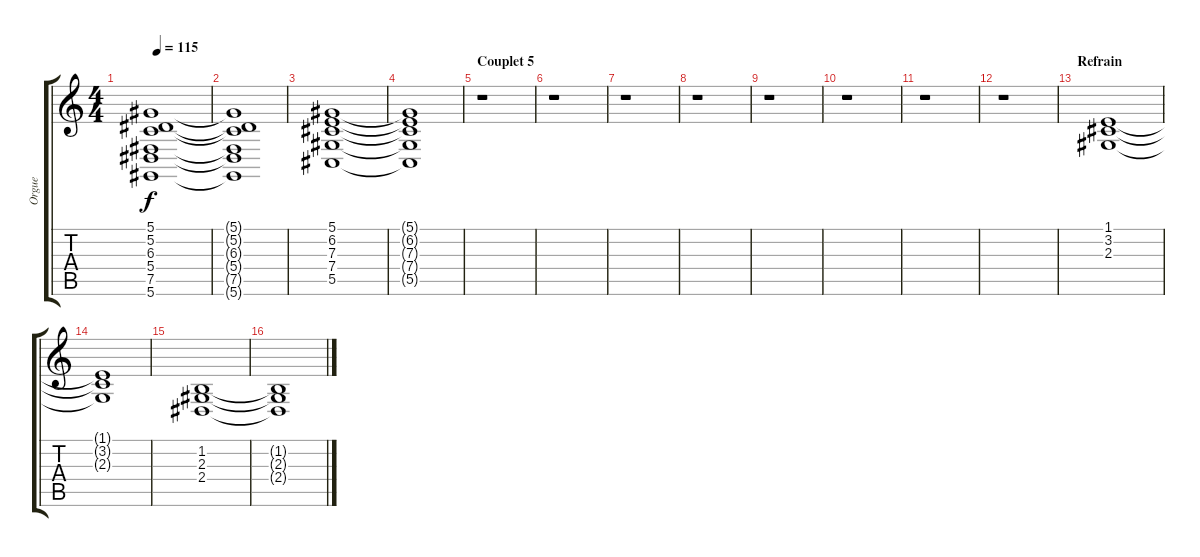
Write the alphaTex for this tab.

\track ("Orgue" "Orgue") {instrument churchorgan}
\staff {score tabs}
\tuning (Eb4 Bb3 Gb3 Db3 Ab2 Eb2) {hide}
\ts (4 4)
\tempo 115
\clef g2
\ks c
(5.1 5.2 6.3 5.4 7.5 5.6).1{dy f} |
(5.1{t} 5.2{t} 6.3{t} 5.4{t} 7.5{t} 5.6{t}).1 |
(5.1 6.2 7.3 7.4 5.5).1 |
(5.1{t} 6.2{t} 7.3{t} 7.4{t} 5.5{t}).1 |
\section ("" "Couplet 5")
r.1{volume 8} |
r.1 |
r.1 |
r.1 |
r.1 |
r.1 |
r.1 |
r.1 |
\section ("" "Refrain")
(1.1 3.2 2.3).1 |
(1.1{t} 3.2{t} 2.3{t}).1 |
(1.2 2.3 2.4).1 |
(1.2{t} 2.3{t} 2.4{t}).1
